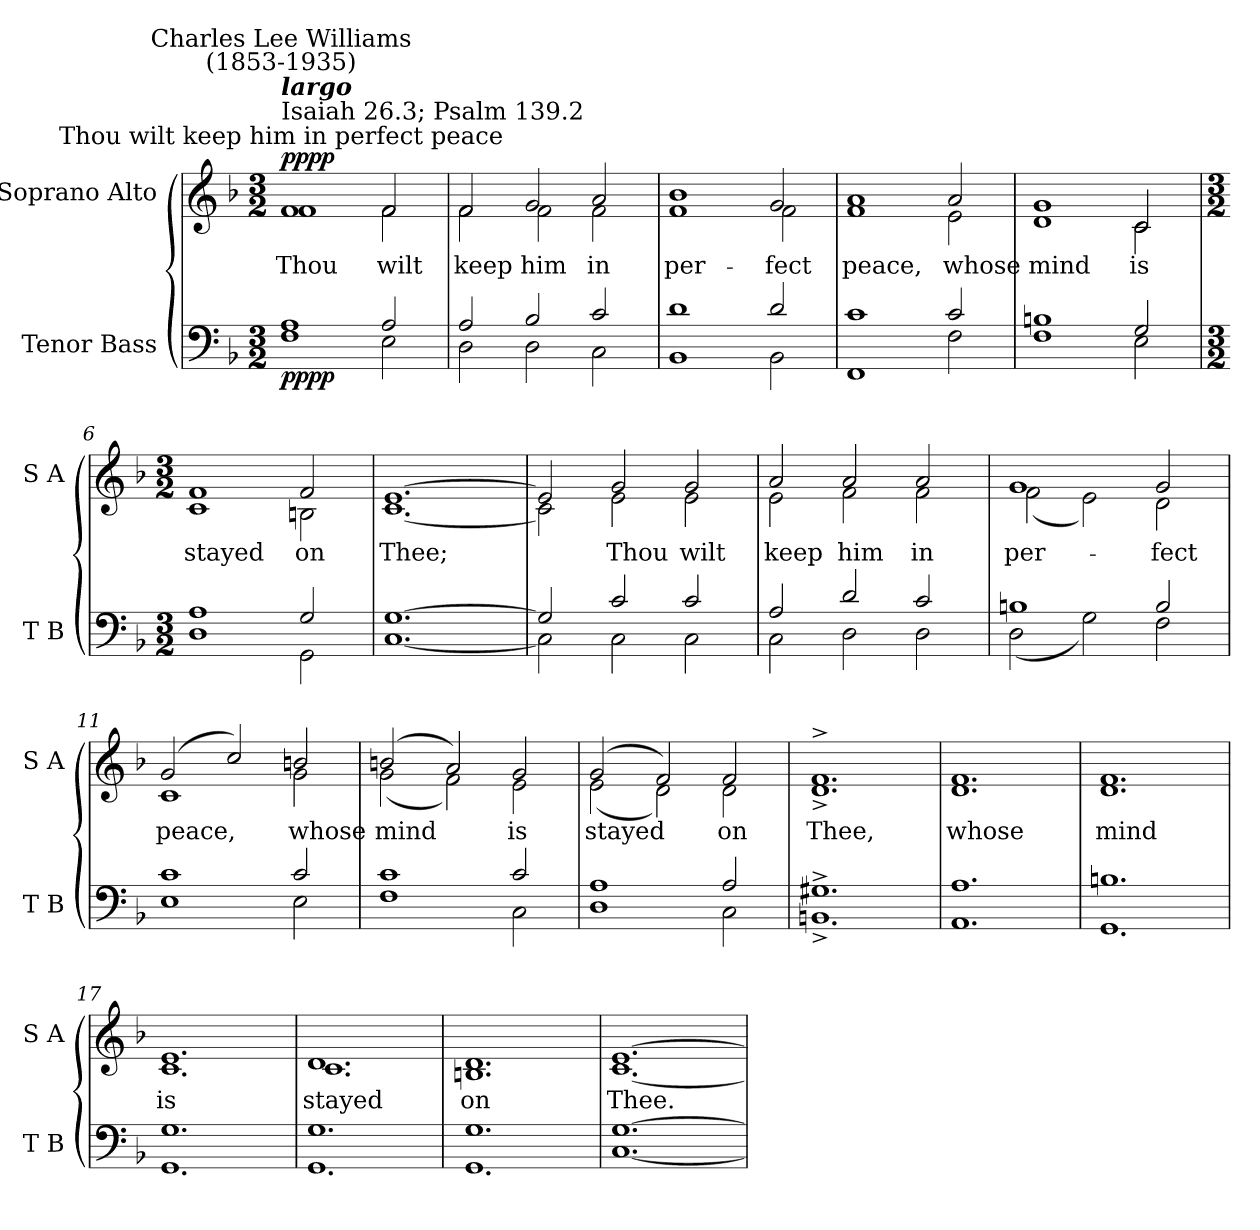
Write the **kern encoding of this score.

**kern	**dynam	**kern	**text	**dynam
*part2	*part2	*part1	*part1	*part1
*staff2	*staff2	*staff1	*staff1	*staff1
*I"Tenor Bass	*	*I"Soprano Alto	*	*
*I'T B	*	*I'S A	*	*
*clefF4	*	*clefG2	*	*
*k[b-]	*	*k[b-]	*	*
*F:	*	*F:	*	*
*M3/2	*	*M3/2	*	*
*MM120	*	*MM120	*	*
=1	=1	=1	=1	=1
*^	*	*^	*	*
!	!	!	!LO:TX:a:cj:t=Thou wilt keep him in perfect peace	!	!	!
!	!	!	!LO:TX:a:t=Isaiah 26.3; Psalm 139.2	!	!	!
!	!	!	!LO:TX:a:Bi:t=largo	!	!	!
!	!	!	!LO:TX:a:cj:t=Charles Lee Williams\n(1853-1935)	!	!	!
!	!	!LO:DY:b	!	!	!LO:LY:b	!
!	!	!LO:DY:n=1:b	!	!	!	!LO:DY:b
!	!	!	!	!	!	!LO:DY:n=1:b
1A\	1F/	pp pp	1f/	1f\	Thou	pp pp
!	!	!	!	!	!LO:LY:b	!
2A/	2E\	.	2f/	2f\	wilt	.
=2	=2	=2	=2	=2	=2	=2
!	!	!	!	!	!LO:LY:b	!
2A/	2D\	.	2f/	2f\	keep	.
!	!	!	!	!	!LO:LY:b	!
2B-/	2D\	.	2g/	2f\	him	.
!	!	!	!	!	!LO:LY:b	!
2c/	2C\	.	2a/	2f\	in	.
=3	=3	=3	=3	=3	=3	=3
!	!	!	!	!	!LO:LY:b	!
1d/	1BB-\	.	1b-/	1f\	per-	.
!	!	!	!	!	!LO:LY:b	!
2d/	2BB-\	.	2g/	2f\	-fect	.
=4	=4	=4	=4	=4	=4	=4
!	!	!	!	!	!LO:LY:b	!
1c/	1FF\	.	1a/	1f\	peace,	.
!	!	!	!	!	!LO:LY:b	!
2c/	2F\	.	2a/	2e\	whose	.
=5	=5	=5	=5	=5	=5	=5
!	!	!	!	!	!LO:LY:b	!
1Bn/	1F\	.	1g/	1d\	mind	.
!	!	!	!	!	!LO:LY:b	!
2G/	2E\	.	2c/	2c\	is	.
!!LO:LB:g=z	!!
=6	=6	=6	=6	=6	=6	=6
*M3/2	*	*	*M3/2	*	*	*
!	!	!	!	!	!LO:LY:b	!
1A/	1D\	.	1f/	1c\	stayed	.
!	!	!	!	!	!LO:LY:b	!
2G/	2GG\	.	2f/	2Bn\	on	.
=7	=7	=7	=7	=7	=7	=7
!	!	!	!	!	!LO:LY:b	!
[1.G/	[1.C\	.	[1.e/	[1.c\	Thee;	.
=8	=8	=8	=8	=8	=8	=8
2G/]	2C\]	.	2e/]	2c\]	.	.
!	!	!	!	!	!LO:LY:b	!
2c/	2C\	.	2g/	2e\	Thou	.
!	!	!	!	!	!LO:LY:b	!
2c/	2C\	.	2g/	2e\	wilt	.
=9	=9	=9	=9	=9	=9	=9
!	!	!	!	!	!LO:LY:b	!
2A/	2C\	.	2a/	2e\	keep	.
!	!	!	!	!	!LO:LY:b	!
2d/	2D\	.	2a/	2f\	him	.
!	!	!	!	!	!LO:LY:b	!
2c/	2D\	.	2a/	2f\	in	.
=10	=10	=10	=10	=10	=10	=10
!	!	!	!	!	!LO:LY:b	!
1Bn/	(2D\	.	1g/	(<2f\	per-	.
.	2G\)	.	.	2e\)	.	.
!	!	!	!	!	!LO:LY:b	!
2B/	2F\	.	2g/	2d\	fect	.
=11	=11	=11	=11	=11	=11	=11
!	!	!	!	!	!LO:LY:b	!
1c/	1E\	.	(>2g/	1c/	peace,	.
.	.	.	2cc/)	.	.	.
!	!	!	!	!	!LO:LY:b	!
2c/	2E\	.	2bn/	2g\	whose	.
!!LO:LB:g=z	!!
=12	=12	=12	=12	=12	=12	=12
!	!	!	!	!	!LO:LY:b	!
1c/	1F\	.	(>2bn/	(<2g\	mind	.
.	.	.	2a/)	2f\)	.	.
!	!	!	!	!	!LO:LY:b	!
2c/	2C\	.	2g/	2e\	is	.
=13	=13	=13	=13	=13	=13	=13
!	!	!	!	!	!LO:LY:b	!
1A/	1D\	.	(>2g/	(<2e\	stayed	.
.	.	.	2f/)	2d\)	.	.
!	!	!	!	!	!LO:LY:b	!
2A/	2C\	.	2f/	2d\	on	.
=14	=14	=14	=14	=14	=14	=14
!	!	!	!	!	!LO:LY:b	!
1.G#X^/	1.BBn^\	.	1.f^/	1.d^\	Thee,	.
=15	=15	=15	=15	=15	=15	=15
!	!	!	!	!	!LO:LY:b	!
1.A/	1.AA\	.	1.f/	1.d\	whose	.
=16	=16	=16	=16	=16	=16	=16
!	!	!	!	!	!LO:LY:b	!
1.Bn\	1.GG\	.	1.f/	1.d\	mind	.
=17	=17	=17	=17	=17	=17	=17
!	!	!	!	!	!LO:LY:b	!
1.G/	1.GG\	.	1.e/	1.c\	is	.
!!LO:LB:g=z	!!
=18	=18	=18	=18	=18	=18	=18
!	!	!	!	!	!LO:LY:b	!
1.G/	1.GG\	.	1.d/	1.c\	stayed	.
=19	=19	=19	=19	=19	=19	=19
!	!	!	!	!	!LO:LY:b	!
1.G/	1.GG\	.	1.d/	1.Bn\	on	.
=20	=20	=20	=20	=20	=20	=20
!	!	!	!	!	!LO:LY:b	!
[1.G/	[1.C\	.	[1.e/	[1.c\	Thee.	.
*v	*v	*	*	*	*	*
*	*	*v	*v	*	*
=	=	=	=	=
*-	*-	*-	*-	*-
